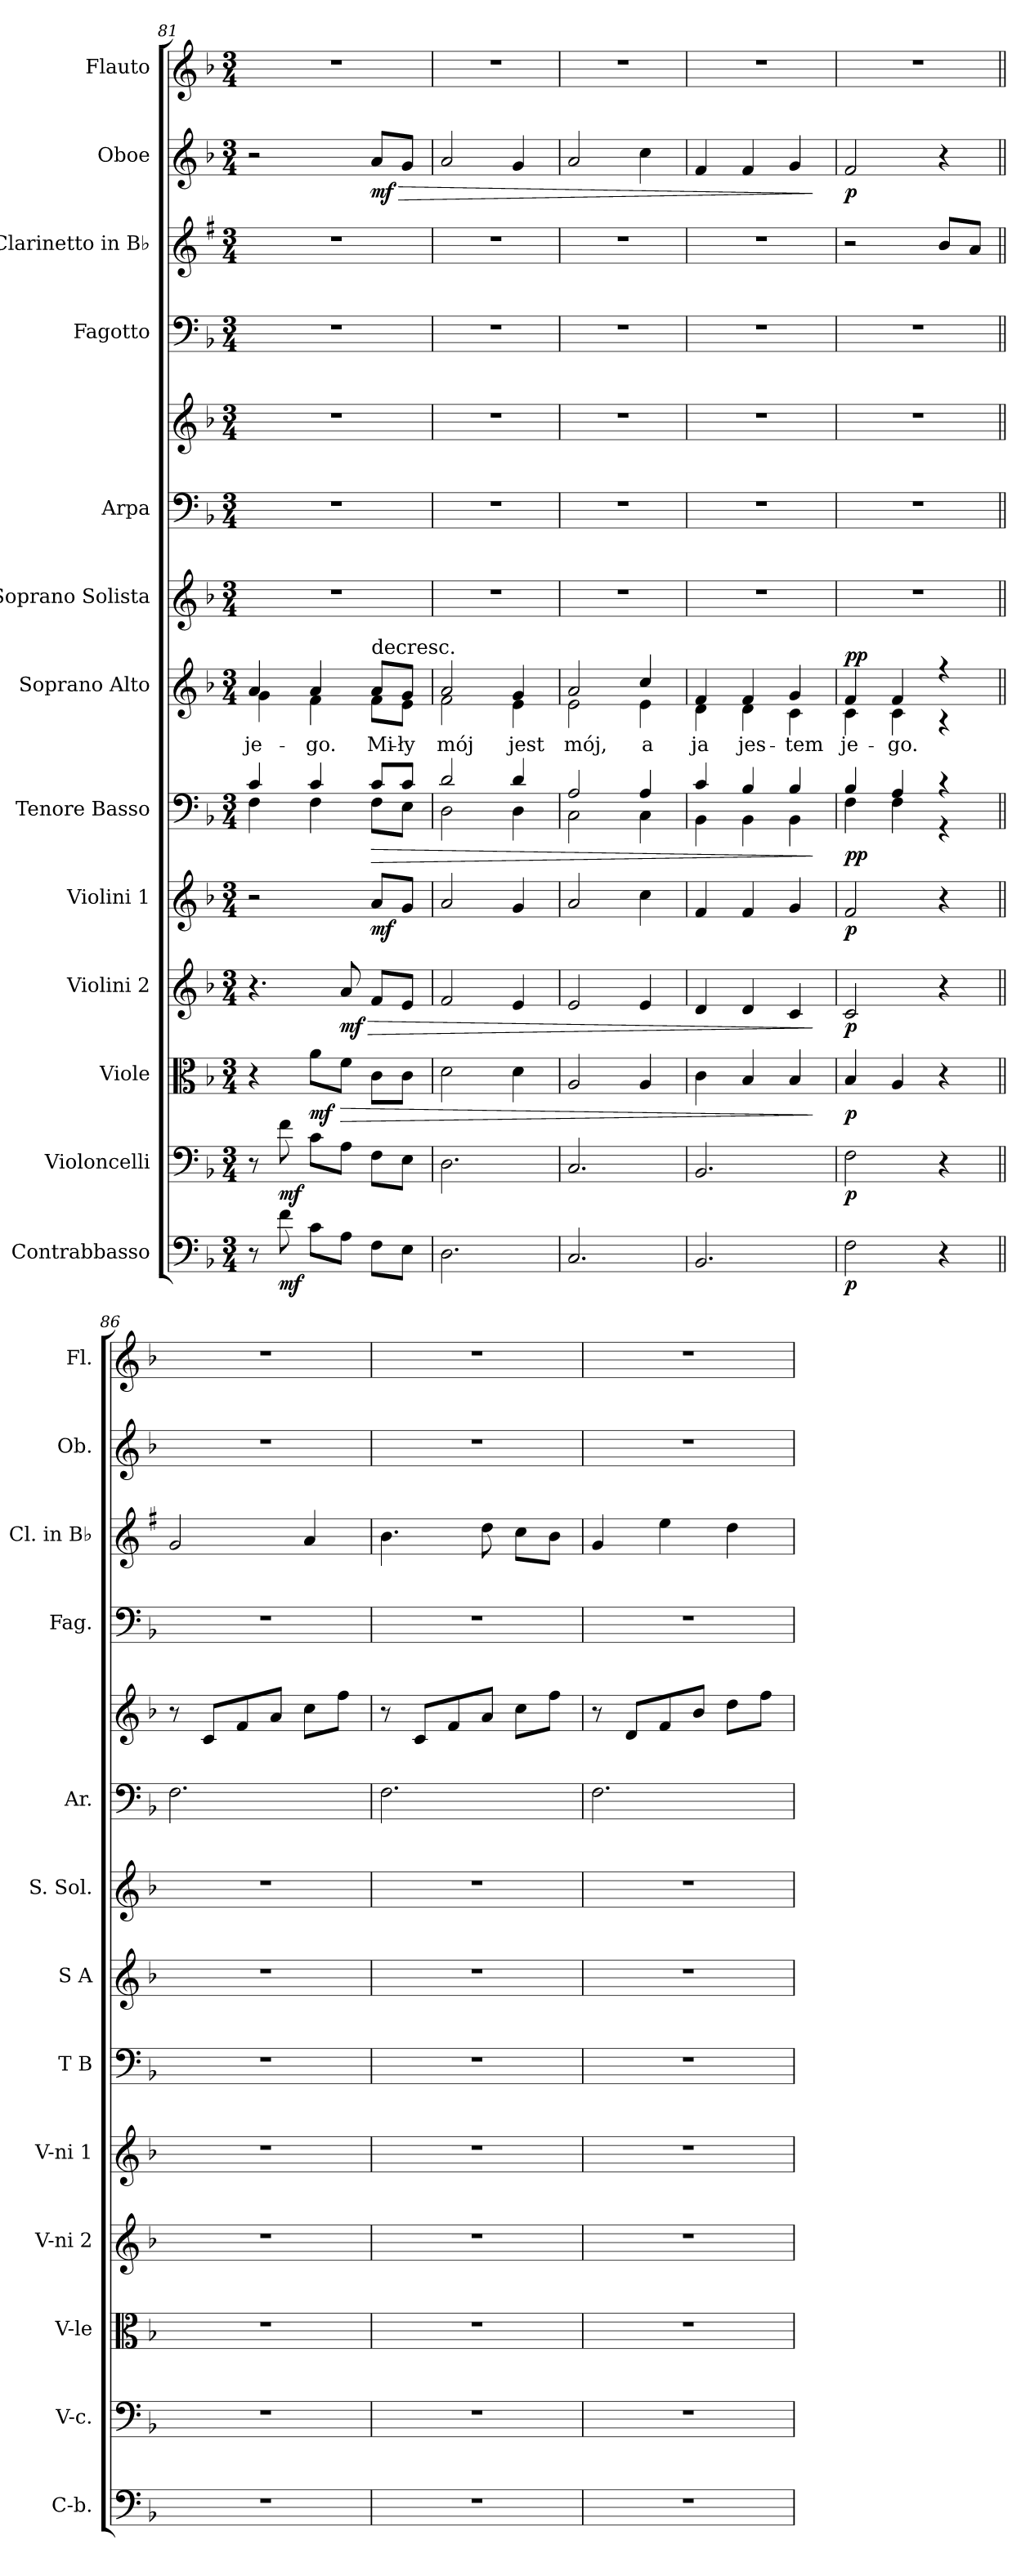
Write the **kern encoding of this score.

**kern	**dynam	**kern	**dynam	**kern	**dynam	**kern	**dynam	**kern	**dynam	**kern	**dynam	**kern	**text	**dynam	**kern	**kern	**kern	**kern	**kern	**kern	**dynam	**kern
*part13	*part13	*part12	*part12	*part11	*part11	*part10	*part10	*part9	*part9	*part8	*part8	*part7	*part7	*part7	*part6	*part5	*part5	*part4	*part3	*part2	*part2	*part1
*staff14	*staff14	*staff13	*staff13	*staff12	*staff12	*staff11	*staff11	*staff10	*staff10	*staff9	*staff9	*staff8	*staff8	*staff8	*staff7	*staff6	*staff5	*staff4	*staff3	*staff2	*staff2	*staff1
*I"Contrabbasso	*	*I"Violoncelli	*	*I"Viole	*	*I"Violini 2	*	*I"Violini 1	*	*I"Tenore Basso	*	*I"Soprano Alto	*	*	*I"Soprano Solista	*I"Arpa	*	*I"Fagotto	*I"Clarinetto in B♭	*I"Oboe	*	*I"Flauto
*I'C-b.	*	*I'V-c.	*	*I'V-le	*	*I'V-ni 2	*	*I'V-ni 1	*	*I'T B	*	*I'S A	*	*	*I'S. Sol.	*I'Ar.	*	*I'Fag.	*I'Cl. in B♭	*I'Ob.	*	*I'Fl.
*clefF4	*	*clefF4	*	*clefC3	*	*clefG2	*	*clefG2	*	*clefF4	*	*clefG2	*	*	*clefG2	*clefF4	*clefG2	*clefF4	*clefG2	*clefG2	*	*clefG2
*	*	*	*	*	*	*	*	*	*	*	*	*	*	*	*	*	*	*	*ITrd1c2	*	*	*
*k[b-]	*	*k[b-]	*	*k[b-]	*	*k[b-]	*	*k[b-]	*	*k[b-]	*	*k[b-]	*	*	*k[b-]	*k[b-]	*k[b-]	*k[b-]	*k[b-]	*k[b-]	*	*k[b-]
*M3/4	*	*M3/4	*	*M3/4	*	*M3/4	*	*M3/4	*	*M3/4	*	*M3/4	*	*	*M3/4	*M3/4	*M3/4	*M3/4	*M3/4	*M3/4	*	*M3/4
=81	=81	=81	=81	=81	=81	=81	=81	=81	=81	=81	=81	=81	=81	=81	=81	=81	=81	=81	=81	=81	=81	=81
*	*	*	*	*	*	*	*	*	*	*^	*	*^	*	*	*	*	*	*	*	*	*	*
8r	.	8r	.	4r	.	4.r	.	2r	.	4c	4F	.	4a	4g	je-	.	2.r	2.r	2.r	2.r	2.r	2r	.	2.r
8f	mf	8f	mf	.	.	.	.	.	.	.	.	.	.	.	.	.	.	.	.	.	.	.	.	.
8cL	.	8cL	.	8aL	mf	.	.	.	.	4c	4F	.	4a	4f	-go.	.	.	.	.	.	.	.	.	.
!	!	!	!	!	!LO:HP:b	!	!LO:HP:b	!	!	!	!	!	!	!	!	!	!	!	!	!	!	!	!	!
8AJ	.	8AJ	.	8fJ	>	8a	> mf	.	.	.	.	.	.	.	.	.	.	.	.	.	.	.	.	.
!	!	!	!	!	!	!	!	!	!	!	!	!	!LO:TX:a:t=decresc.	!	!	!	!	!	!	!	!	!	!	!
!	!	!	!	!	!	!	!	!	!	!	!	!LO:HP:b	!	!	!	!	!	!	!	!	!	!	!LO:HP:b	!
8FL	.	8FL	.	8cL	.	8fL	.	8aL	mf	8cL	8FL	>	8aL	8fL	Mi-	.	.	.	.	.	.	8aL	> mf	.
8EJ	.	8EJ	.	8cJ	.	8eJ	.	8gJ	.	8cJ	8EJ	.	8gJ	8eJ	-ły	.	.	.	.	.	.	8gJ	.	.
=82	=82	=82	=82	=82	=82	=82	=82	=82	=82	=82	=82	=82	=82	=82	=82	=82	=82	=82	=82	=82	=82	=82	=82	=82
2.D	.	2.D	.	2d	.	2f	.	2a	.	2d	2D	.	2a	2f	mój	.	2.r	2.r	2.r	2.r	2.r	2a	.	2.r
.	.	.	.	4d	.	4e	.	4g	.	4d	4D	.	4g	4e	jest	.	.	.	.	.	.	4g	.	.
=83	=83	=83	=83	=83	=83	=83	=83	=83	=83	=83	=83	=83	=83	=83	=83	=83	=83	=83	=83	=83	=83	=83	=83	=83
2.C	.	2.C	.	2A	.	2e	.	2a	.	2A	2C	.	2a	2e	mój,	.	2.r	2.r	2.r	2.r	2.r	2a	.	2.r
.	.	.	.	4A	.	4e	.	4cc	.	4A	4C	.	4cc	4e	a	.	.	.	.	.	.	4cc	.	.
=84	=84	=84	=84	=84	=84	=84	=84	=84	=84	=84	=84	=84	=84	=84	=84	=84	=84	=84	=84	=84	=84	=84	=84	=84
2.BB-	.	2.BB-	.	4c	.	4d	.	4f	.	4c	4BB-	.	4f	4d	ja	.	2.r	2.r	2.r	2.r	2.r	4f	.	2.r
.	.	.	.	4B-	.	4d	.	4f	.	4B-	4BB-	.	4f	4d	jes-	.	.	.	.	.	.	4f	.	.
.	.	.	.	4B-	.	4c	.	4g	.	4B-	4BB-	.	4g	4c	-tem	.	.	.	.	.	.	4g	.	.
*	*	*	*	*	*	*	*	*	*	*v	*v	*	*	*	*	*	*	*	*	*	*	*	*	*
*	*	*	*	*	*	*	*	*	*	*	*	*v	*v	*	*	*	*	*	*	*	*	*	*
.	.	.	.	.	]	.	]	.	.	.	]	.	.	.	.	.	.	.	.	.	]	.
=85	=85	=85	=85	=85	=85	=85	=85	=85	=85	=85	=85	=85	=85	=85	=85	=85	=85	=85	=85	=85	=85	=85
*	*	*	*	*	*	*	*	*	*	*^	*	*^	*	*	*	*	*	*	*	*	*	*
!	!	!	!	!	!	!	!	!	!	!	!	!	!	!	!	!LO:DY:a	!	!	!	!	!	!	!	!
2F	p	2F	p	4B-	p	2c	p	2f	p	4B-	4F	pp	4f	4c	je-	pp	2.r	2.r	2.r	2.r	2r	2f	p	2.r
.	.	.	.	4A	.	.	.	.	.	4A	4F	.	4f	4c	-go.	.	.	.	.	.	.	.	.	.
4r	.	4r	.	4r	.	4r	.	4r	.	4r	4r	.	4r	4r	.	.	.	.	.	.	8aL	4r	.	.
.	.	.	.	.	.	.	.	.	.	.	.	.	.	.	.	.	.	.	.	.	8gJ	.	.	.
*	*	*	*	*	*	*	*	*	*	*v	*v	*	*	*	*	*	*	*	*	*	*	*	*	*
*	*	*	*	*	*	*	*	*	*	*	*	*v	*v	*	*	*	*	*	*	*	*	*	*
=86||	=86||	=86||	=86||	=86||	=86||	=86||	=86||	=86||	=86||	=86||	=86||	=86||	=86||	=86||	=86||	=86||	=86||	=86||	=86||	=86||	=86||	=86||
2.r	.	2.r	.	2.r	.	2.r	.	2.r	.	2.r	.	2.r	.	.	2.r	2.F	8r	2.r	2f	2.r	.	2.r
.	.	.	.	.	.	.	.	.	.	.	.	.	.	.	.	.	8cL	.	.	.	.	.
.	.	.	.	.	.	.	.	.	.	.	.	.	.	.	.	.	8f	.	.	.	.	.
.	.	.	.	.	.	.	.	.	.	.	.	.	.	.	.	.	8aJ	.	.	.	.	.
.	.	.	.	.	.	.	.	.	.	.	.	.	.	.	.	.	8ccL	.	4g	.	.	.
.	.	.	.	.	.	.	.	.	.	.	.	.	.	.	.	.	8ffJ	.	.	.	.	.
=87	=87	=87	=87	=87	=87	=87	=87	=87	=87	=87	=87	=87	=87	=87	=87	=87	=87	=87	=87	=87	=87	=87
2.r	.	2.r	.	2.r	.	2.r	.	2.r	.	2.r	.	2.r	.	.	2.r	2.F	8r	2.r	4.a	2.r	.	2.r
.	.	.	.	.	.	.	.	.	.	.	.	.	.	.	.	.	8cL	.	.	.	.	.
.	.	.	.	.	.	.	.	.	.	.	.	.	.	.	.	.	8f	.	.	.	.	.
.	.	.	.	.	.	.	.	.	.	.	.	.	.	.	.	.	8aJ	.	8cc	.	.	.
.	.	.	.	.	.	.	.	.	.	.	.	.	.	.	.	.	8ccL	.	8b-L	.	.	.
.	.	.	.	.	.	.	.	.	.	.	.	.	.	.	.	.	8ffJ	.	8aJ	.	.	.
=88	=88	=88	=88	=88	=88	=88	=88	=88	=88	=88	=88	=88	=88	=88	=88	=88	=88	=88	=88	=88	=88	=88
2.r	.	2.r	.	2.r	.	2.r	.	2.r	.	2.r	.	2.r	.	.	2.r	2.F	8r	2.r	4f	2.r	.	2.r
.	.	.	.	.	.	.	.	.	.	.	.	.	.	.	.	.	8dL	.	.	.	.	.
.	.	.	.	.	.	.	.	.	.	.	.	.	.	.	.	.	8f	.	4dd	.	.	.
.	.	.	.	.	.	.	.	.	.	.	.	.	.	.	.	.	8b-J	.	.	.	.	.
.	.	.	.	.	.	.	.	.	.	.	.	.	.	.	.	.	8ddL	.	4cc	.	.	.
.	.	.	.	.	.	.	.	.	.	.	.	.	.	.	.	.	8ffJ	.	.	.	.	.
=	=	=	=	=	=	=	=	=	=	=	=	=	=	=	=	=	=	=	=	=	=	=
*-	*-	*-	*-	*-	*-	*-	*-	*-	*-	*-	*-	*-	*-	*-	*-	*-	*-	*-	*-	*-	*-	*-
